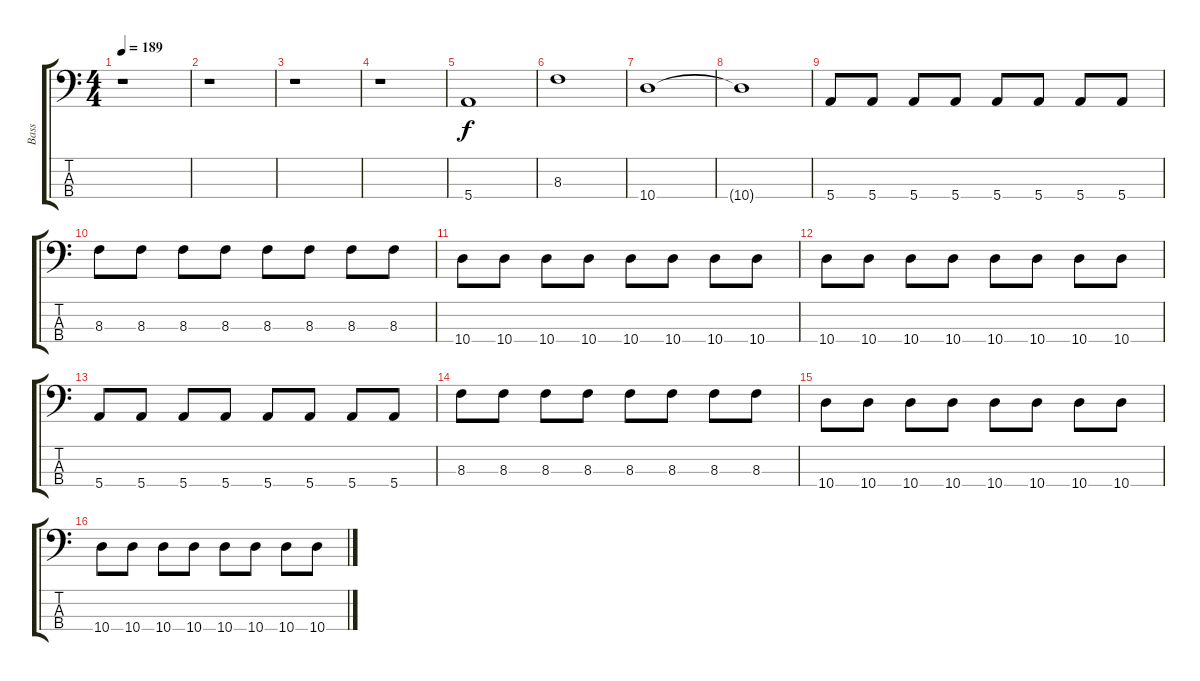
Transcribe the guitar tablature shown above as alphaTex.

\track ("Bass" "Bass") {instrument electricbasspick}
\staff {score tabs}
\tuning (G2 D2 A1 E1) {hide}
\ts (4 4)
\tempo 189
\clef f4
\ks c
r.1{dy f instrument electricbasspick} |
r.1 |
r.1 |
r.1 |
5.4.1 |
8.3.1 |
10.4.1 |
10.4{t}.1 |
5.4.8 5.4.8 5.4.8 5.4.8 5.4.8 5.4.8 5.4.8 5.4.8 |
8.3.8 8.3.8 8.3.8 8.3.8 8.3.8 8.3.8 8.3.8 8.3.8 |
10.4.8 10.4.8 10.4.8 10.4.8 10.4.8 10.4.8 10.4.8 10.4.8 |
10.4.8 10.4.8 10.4.8 10.4.8 10.4.8 10.4.8 10.4.8 10.4.8 |
5.4.8 5.4.8 5.4.8 5.4.8 5.4.8 5.4.8 5.4.8 5.4.8 |
8.3.8 8.3.8 8.3.8 8.3.8 8.3.8 8.3.8 8.3.8 8.3.8 |
10.4.8 10.4.8 10.4.8 10.4.8 10.4.8 10.4.8 10.4.8 10.4.8 |
10.4.8 10.4.8 10.4.8 10.4.8 10.4.8 10.4.8 10.4.8 10.4.8
